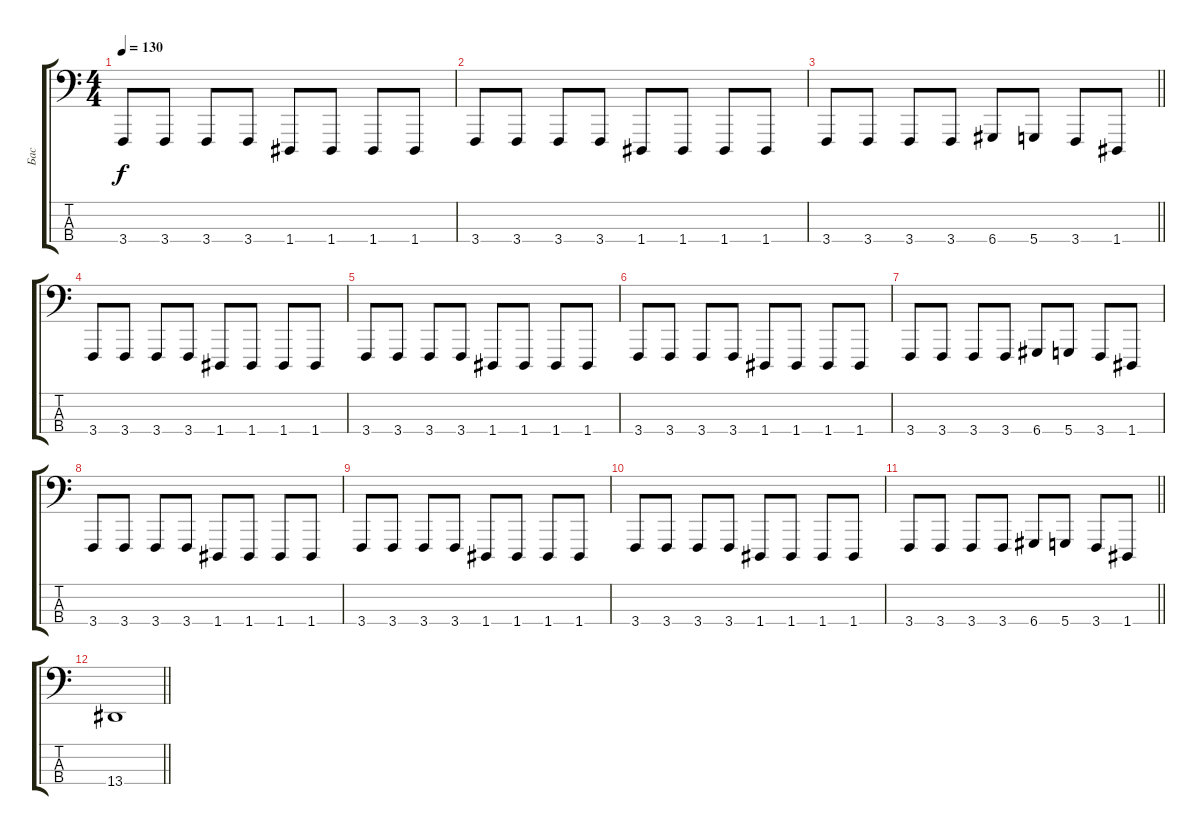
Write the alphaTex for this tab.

\track ("Бас" "Бас") {instrument synthbrass2}
\staff {score tabs}
\tuning (F2 C2 G1 D1) {hide}
\ts (4 4)
\tempo 130
\clef f4
\ks c
3.4.8{dy f} 3.4.8 3.4.8 3.4.8 1.4.8 1.4.8 1.4.8 1.4.8 |
3.4.8 3.4.8 3.4.8 3.4.8 1.4.8 1.4.8 1.4.8 1.4.8 |
\barLineRight lightlight
3.4.8 3.4.8 3.4.8 3.4.8 6.4.8 5.4.8 3.4.8 1.4.8 |
3.4.8 3.4.8 3.4.8 3.4.8 1.4.8 1.4.8 1.4.8 1.4.8 |
3.4.8 3.4.8 3.4.8 3.4.8 1.4.8 1.4.8 1.4.8 1.4.8 |
3.4.8 3.4.8 3.4.8 3.4.8 1.4.8 1.4.8 1.4.8 1.4.8 |
3.4.8 3.4.8 3.4.8 3.4.8 6.4.8 5.4.8 3.4.8 1.4.8 |
3.4.8 3.4.8 3.4.8 3.4.8 1.4.8 1.4.8 1.4.8 1.4.8 |
3.4.8 3.4.8 3.4.8 3.4.8 1.4.8 1.4.8 1.4.8 1.4.8 |
3.4.8 3.4.8 3.4.8 3.4.8 1.4.8 1.4.8 1.4.8 1.4.8 |
\barLineRight lightlight
3.4.8 3.4.8 3.4.8 3.4.8 6.4.8 5.4.8 3.4.8 1.4.8 |
\barLineRight lightlight
13.4.1
